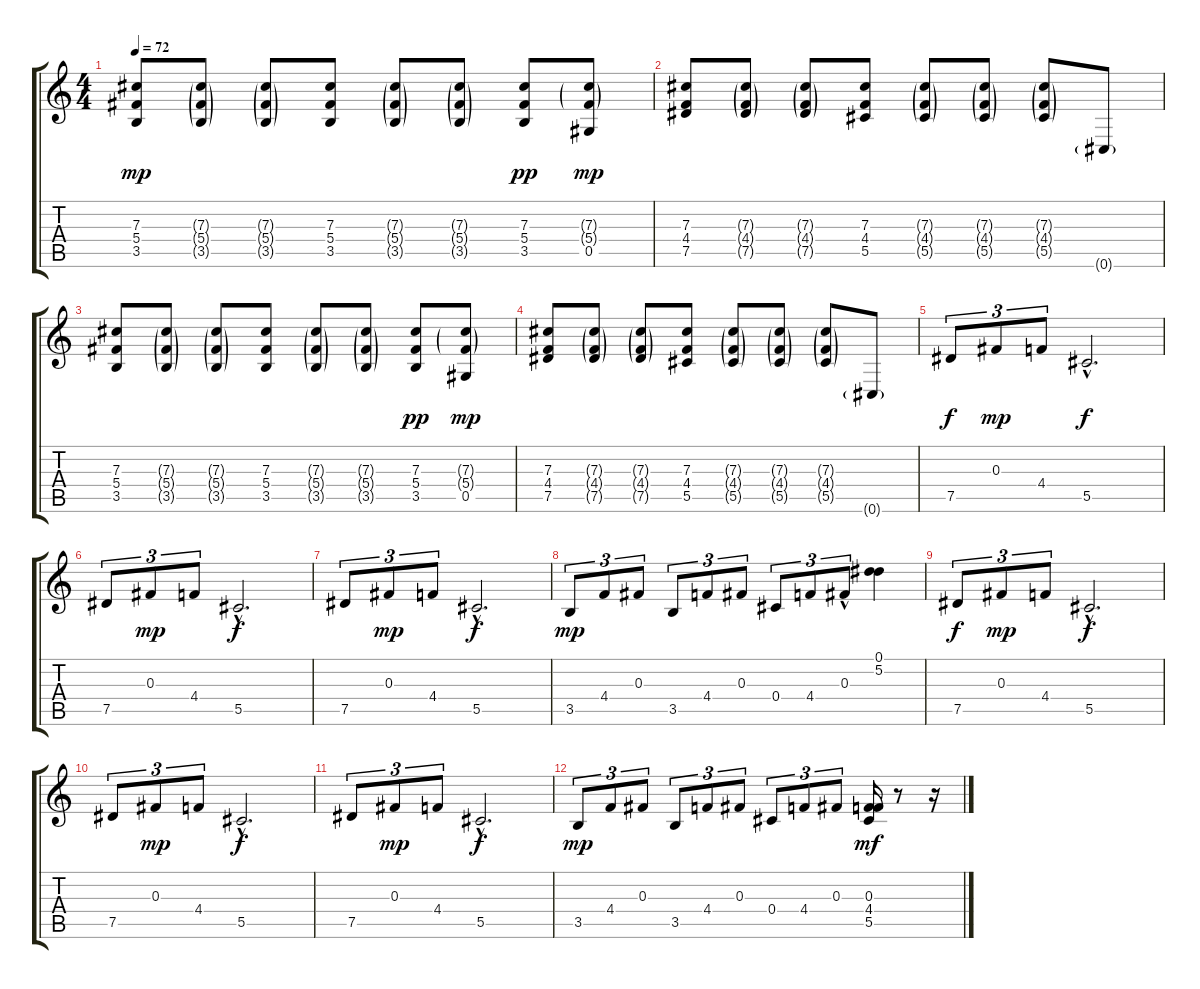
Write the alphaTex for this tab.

\track "" {instrument acousticguitarnylon}
\staff {score tabs}
\tuning (Eb4 Bb3 Gb3 Db3 Ab2 Db2) {hide}
\ts (4 4)
\tempo 72
\clef g2
\ks c
(7.3 5.4 3.5).8{dy mp instrument acousticguitarnylon} (7.3{g} 5.4{g} 3.5{g}).8 (7.3{g} 5.4{g} 3.5{g}).8 (7.3 5.4 3.5).8 (7.3{g} 5.4{g} 3.5{g}).8 (7.3{g} 5.4{g} 3.5{g}).8 (7.3 5.4 3.5).8{dy pp} (7.3{g} 5.4{g} 0.5).8{dy mp} |
(7.3 4.4 7.5).8 (7.3{g} 4.4{g} 7.5{g}).8 (7.3{g} 4.4{g} 7.5{g}).8 (7.3 4.4 5.5).8 (7.3{g} 4.4{g} 5.5{g}).8 (7.3{g} 4.4{g} 5.5{g}).8 (7.3{g} 4.4{g} 5.5{g}).8 0.6{g}.8 |
(7.3 5.4 3.5).8 (7.3{g} 5.4{g} 3.5{g}).8 (7.3{g} 5.4{g} 3.5{g}).8 (7.3 5.4 3.5).8 (7.3{g} 5.4{g} 3.5{g}).8 (7.3{g} 5.4{g} 3.5{g}).8 (7.3 5.4 3.5).8{dy pp} (7.3{g} 5.4{g} 0.5).8{dy mp} |
(7.3 4.4 7.5).8 (7.3{g} 4.4{g} 7.5{g}).8 (7.3{g} 4.4{g} 7.5{g}).8 (7.3 4.4 5.5).8 (7.3{g} 4.4{g} 5.5{g}).8 (7.3{g} 4.4{g} 5.5{g}).8 (7.3{g} 4.4{g} 5.5{g}).8 0.6{g}.8 |
7.5.8{tu (3 2) dy f} 0.3.8{tu (3 2) dy mp} 4.4.8{tu (3 2)} 5.5{hac}.2{d dy f} |
7.5.8{tu (3 2)} 0.3.8{tu (3 2) dy mp} 4.4.8{tu (3 2)} 5.5{hac}.2{d dy f} |
7.5.8{tu (3 2)} 0.3.8{tu (3 2) dy mp} 4.4.8{tu (3 2)} 5.5{hac}.2{d dy f} |
3.5.8{tu (3 2) dy mp} 4.4.8{tu (3 2)} 0.3.8{tu (3 2)} 3.5.8{tu (3 2)} 4.4.8{tu (3 2)} 0.3.8{tu (3 2)} 0.4.8{tu (3 2)} 4.4.8{tu (3 2)} 0.3{hac}.8{tu (3 2)} (0.1 5.2).4 |
7.5.8{tu (3 2) dy f} 0.3.8{tu (3 2) dy mp} 4.4.8{tu (3 2)} 5.5{hac}.2{d dy f} |
7.5.8{tu (3 2)} 0.3.8{tu (3 2) dy mp} 4.4.8{tu (3 2)} 5.5{hac}.2{d dy f} |
7.5.8{tu (3 2)} 0.3.8{tu (3 2) dy mp} 4.4.8{tu (3 2)} 5.5{hac}.2{d dy f} |
3.5.8{tu (3 2) dy mp} 4.4.8{tu (3 2)} 0.3.8{tu (3 2)} 3.5.8{tu (3 2)} 4.4.8{tu (3 2)} 0.3.8{tu (3 2)} 0.4.8{tu (3 2)} 4.4.8{tu (3 2)} 0.3.8{tu (3 2)} (0.3 4.4 5.5).16{dy mf} r.8 r.16
